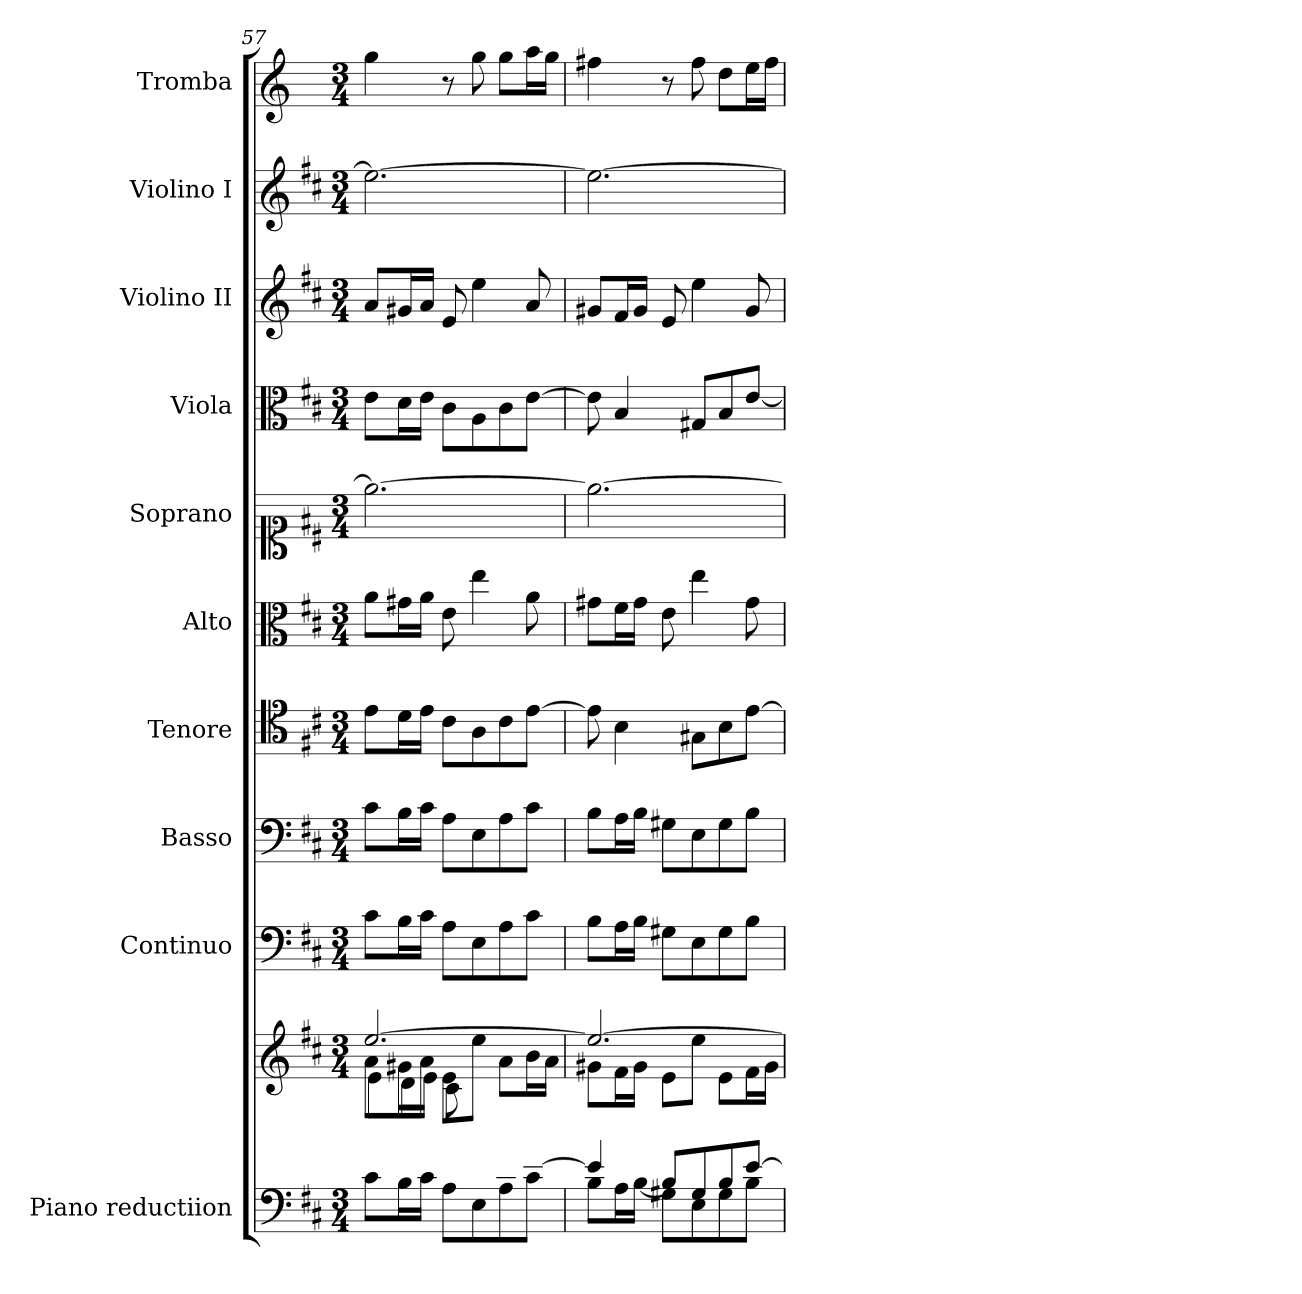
**kern	**kern	**kern	**kern	**kern	**kern	**kern	**kern	**kern	**kern	**kern
*part10	*part10	*part9	*part8	*part7	*part6	*part5	*part4	*part3	*part2	*part1
*staff11	*staff10	*staff9	*staff8	*staff7	*staff6	*staff5	*staff4	*staff3	*staff2	*staff1
*I"Piano reductiion	*	*I"Continuo	*I"Basso	*I"Tenore	*I"Alto	*I"Soprano	*I"Viola	*I"Violino II	*I"Violino I	*I"Tromba
*I'Pno	*	*	*	*	*	*	*I'Vla	*I'Vln	*I'Vln	*
*clefF4	*clefG2	*clefF4	*clefF4	*clefC4	*clefC3	*clefC1	*clefC3	*clefG2	*clefG2	*clefG2
*	*	*	*	*	*	*	*	*	*	*ITrd-1c-2
*k[f#c#]	*k[f#c#]	*k[f#c#]	*k[f#c#]	*k[f#c#]	*k[f#c#]	*k[f#c#]	*k[f#c#]	*k[f#c#]	*k[f#c#]	*k[f#c#]
*M3/4	*M3/4	*M3/4	*M3/4	*M3/4	*M3/4	*M3/4	*M3/4	*M3/4	*M3/4	*M3/4
=57	=57	=57	=57	=57	=57	=57	=57	=57	=57	=57
*^	*^	*	*	*	*	*	*	*	*	*
*	*	*	*^	*	*	*	*	*	*	*	*	*
4.ryy	8c#\L	[2.ee/	8a\L	8e\L	8c#\L	8c#\L	8e\L	8a\L	2.ee\_	8e\L	8a/L	2.ee\_	4aa\
.	16B\L	.	16g#X\L	16d\L	16B\L	16B\L	16d\L	16g#X\L	.	16d\L	16g#X/L	.	.
.	16c#\JJ	.	16a\JJ	16e\JJ	16c#\JJ	16c#\JJ	16e\JJ	16a\JJ	.	16e\JJ	16a/JJ	.	.
.	8A\L	.	8e\L	8c#\L	8A\L	8A\L	8c#\L	8e\	.	8c#\L	8e/	.	8r
8A/	8E\	.	8ee\J	4.ryy	8E\	8E\	8A\	4ee\	.	8A\	4ee\	.	8aa\
8c#/	8A\	.	8a\L	.	8A\	8A\	8c#\	.	.	8c#\	.	.	8aa\L
[8e/J	8c#\J	.	16b\L	.	8c#\J	8c#\J	[8e\J	8a\	.	[8e\J	8a/	.	16bb\L
.	.	.	16a\JJ	.	.	.	.	.	.	.	.	.	16aa\JJ
*	*	*	*v	*v	*	*	*	*	*	*	*	*	*
=58	=58	=58	=58	=58	=58	=58	=58	=58	=58	=58	=58	=58
4e/]	8B\L	2.ee/_	8g#X\L	8B\L	8B\L	8e\]	8g#X\L	2.ee\_	8e\]	8g#X/L	2.ee\_	4gg#X\
.	16A\L	.	16f#\L	16A\L	16A\L	4B\	16f#\L	.	4B/	16f#/L	.	.
.	[16B\JJ	.	16g#\JJ	16B\JJ	16B\JJ	.	16g#\JJ	.	.	16g#/JJ	.	.
8B/L]	8G#X\L	.	8e\L	8G#X\L	8G#X\L	.	8e\	.	.	8e/	.	8r
8G#/	8E\	.	8ee\J	8E\	8E\	8G#X\L	4ee\	.	8G#X/L	4ee\	.	8gg#\
8B/	8G#\	.	8e\L	8G#\	8G#\	8B\	.	.	8B/	.	.	8ee\L
[8e/J	8B\J	.	16f#\L	8B\J	8B\J	[8e\J	8g#\	.	[8e/J	8g#/	.	16ff#\L
.	.	.	16g#\JJ	.	.	.	.	.	.	.	.	16gg#\JJ
*v	*v	*	*	*	*	*	*	*	*	*	*	*
*	*v	*v	*	*	*	*	*	*	*	*	*
=	=	=	=	=	=	=	=	=	=	=
*-	*-	*-	*-	*-	*-	*-	*-	*-	*-	*-
